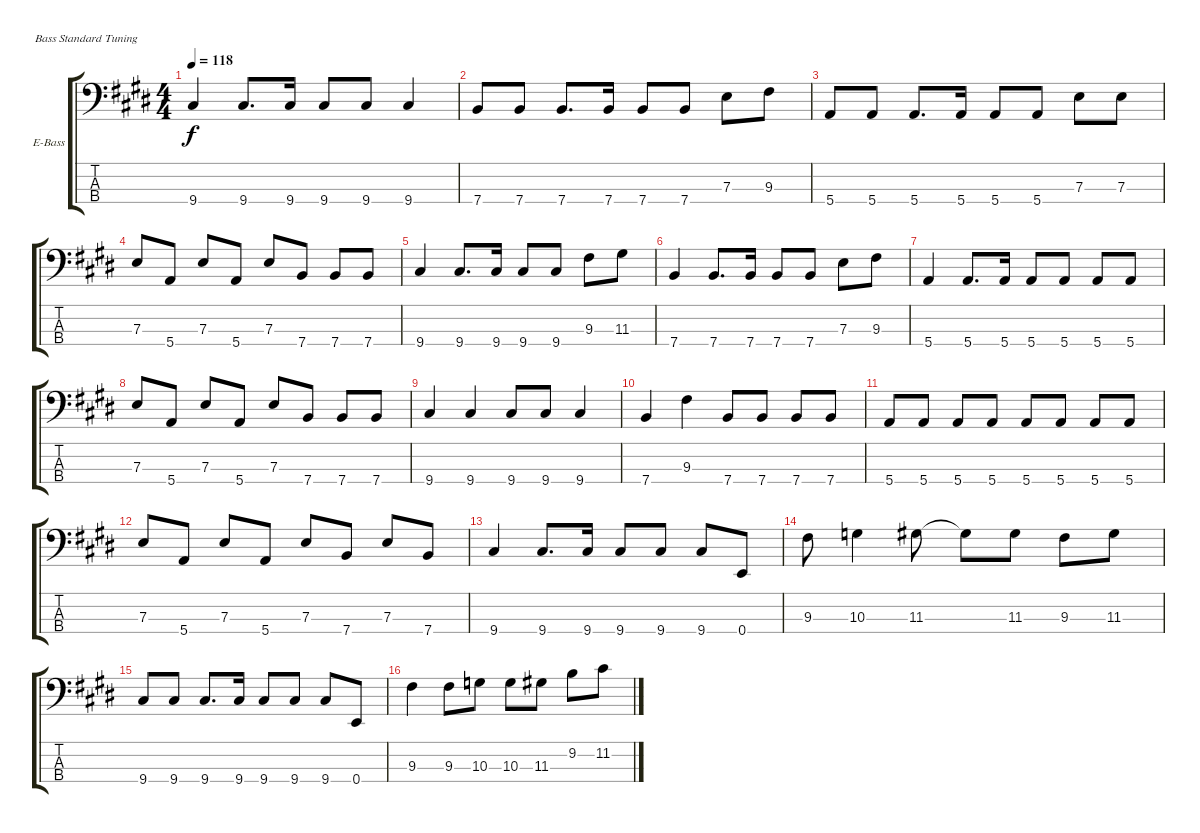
\bracketExtendMode groupsimilarinstruments
\firstSystemTrackNameOrientation horizontal
\otherSystemsTrackNameOrientation horizontal
\track ("Bass" "E-Bass") {instrument electricbassfinger}
\staff {score tabs}
\tuning (G2 D2 A1 E1)
\ts (4 4)
\tempo 118
\clef f4
\ks e
9.4.4{dy f} 9.4.8{d} 9.4.16 9.4.8 9.4.8 9.4.4 |
7.4.8 7.4.8 7.4.8{d} 7.4.16 7.4.8 7.4.8 7.3.8 9.3.8 |
5.4.8 5.4.8 5.4.8{d} 5.4.16 5.4.8 5.4.8 7.3.8 7.3.8 |
7.3.8 5.4.8 7.3.8 5.4.8 7.3.8 7.4.8 7.4.8 7.4.8 |
9.4.4 9.4.8{d} 9.4.16 9.4.8 9.4.8 9.3.8 11.3.8 |
7.4.4 7.4.8{d} 7.4.16 7.4.8 7.4.8 7.3.8 9.3.8 |
5.4.4 5.4.8{d} 5.4.16 5.4.8 5.4.8 5.4.8 5.4.8 |
7.3.8 5.4.8 7.3.8 5.4.8 7.3.8 7.4.8 7.4.8 7.4.8 |
9.4.4 9.4.4 9.4.8 9.4.8 9.4.4 |
7.4.4 9.3.4 7.4.8 7.4.8 7.4.8 7.4.8 |
5.4.8 5.4.8 5.4.8 5.4.8 5.4.8 5.4.8 5.4.8 5.4.8 |
7.3.8 5.4.8 7.3.8 5.4.8 7.3.8 7.4.8 7.3.8 7.4.8 |
9.4.4 9.4.8{d} 9.4.16 9.4.8 9.4.8 9.4.8 0.4.8 |
9.3.8 10.3.4 11.3.8 11.3{t}.8 11.3.8 9.3.8 11.3.8 |
9.4.8 9.4.8 9.4.8{d} 9.4.16 9.4.8 9.4.8 9.4.8 0.4.8 |
9.3.4 9.3.8 10.3.8 10.3.8 11.3.8 9.2.8 11.2.8
